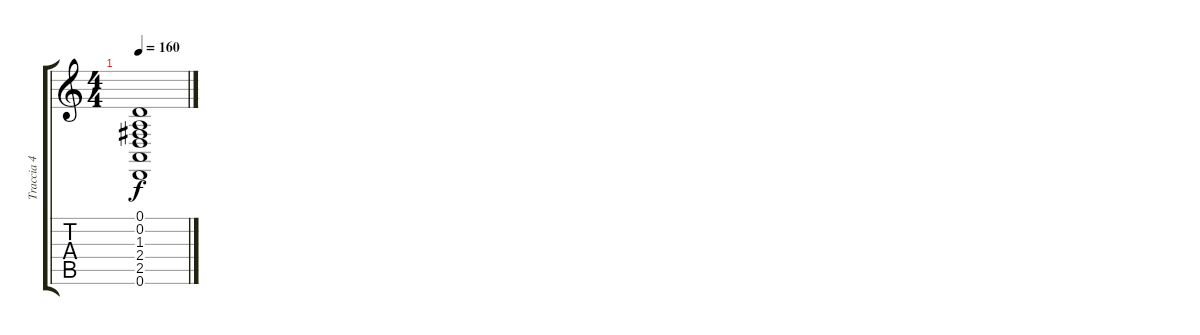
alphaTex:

\track ("Traccia 4" "Traccia 4") {instrument acousticgrandpiano}
\staff {score tabs}
\tuning (D4 A3 F3 C3 G2 D2) {hide}
\ts (4 4)
\tempo 160
\clef g2
\ks c
(0.1{t} 0.2{t} 1.3{t} 2.4{t} 2.5{t} 0.6{t}).1{dy f}
